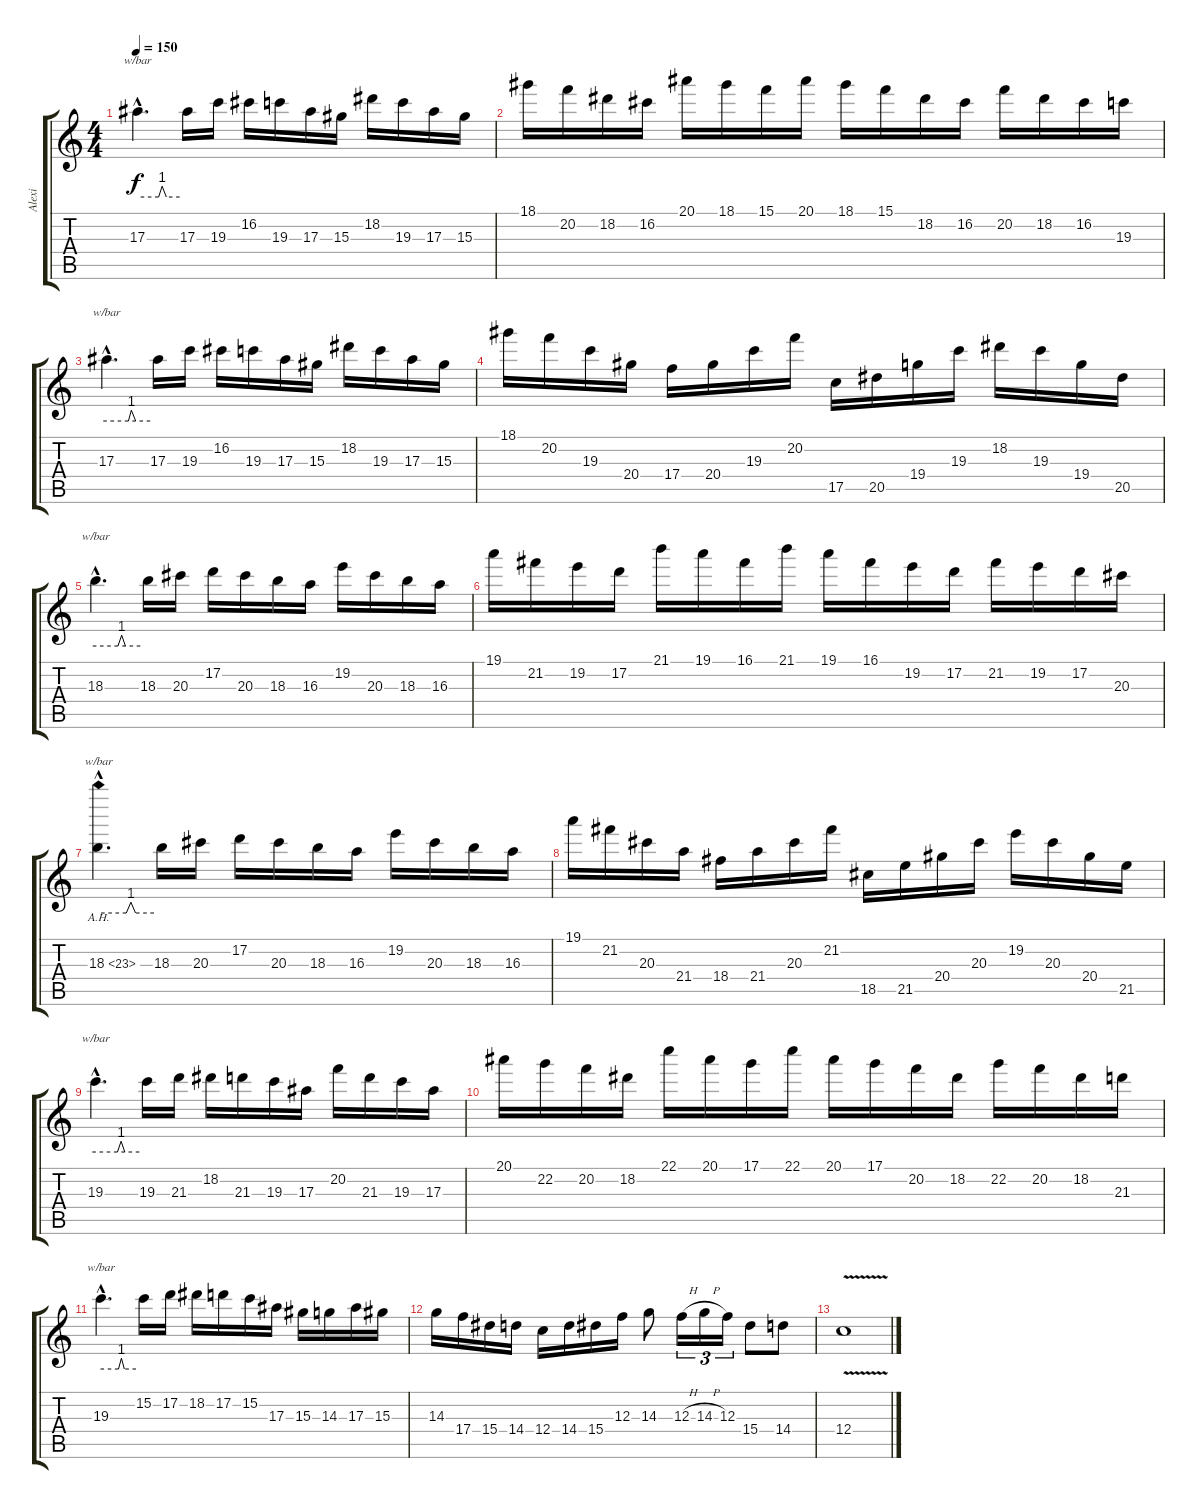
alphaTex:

\track ("Alexi" "Alexi") {instrument distortionguitar}
\staff {score tabs}
\tuning (D4 A3 F3 C3 G2 D2) {hide}
\ts (4 4)
\tempo 150
\clef g2
\ks c
17.3{hac}.4{d tbe (custom default 0 0 30 0 35 4 41 0 60 0) dy f instrument distortionguitar} 17.3.16 19.3.16 16.2.16 19.3.16 17.3.16 15.3.16 18.2.16 19.3.16 17.3.16 15.3.16 |
18.1.16 20.2.16 18.2.16 16.2.16 20.1.16 18.1.16 15.1.16 20.1.16 18.1.16 15.1.16 18.2.16 16.2.16 20.2.16 18.2.16 16.2.16 19.3.16 |
17.3{hac}.4{d tbe (custom default 0 0 30 0 34 4 40 0 60 0)} 17.3.16 19.3.16 16.2.16 19.3.16 17.3.16 15.3.16 18.2.16 19.3.16 17.3.16 15.3.16 |
18.1.16 20.2.16 19.3.16 20.4.16 17.4.16 20.4.16 19.3.16 20.2.16 17.5.16 20.5.16 19.4.16 19.3.16 18.2.16 19.3.16 19.4.16 20.5.16 |
18.3{hac}.4{d tbe (custom default 0 0 30 0 35 4 40 0 60 0)} 18.3.16 20.3.16 17.2.16 20.3.16 18.3.16 16.3.16 19.2.16 20.3.16 18.3.16 16.3.16 |
19.1.16 21.2.16 19.2.16 17.2.16 21.1.16 19.1.16 16.1.16 21.1.16 19.1.16 16.1.16 19.2.16 17.2.16 21.2.16 19.2.16 17.2.16 20.3.16 |
18.3{ah 5 hac}.4{d tbe (custom default 0 0 30 0 35 4 40 0 60 0)} 18.3.16 20.3.16 17.2.16 20.3.16 18.3.16 16.3.16 19.2.16 20.3.16 18.3.16 16.3.16 |
19.1.16 21.2.16 20.3.16 21.4.16 18.4.16 21.4.16 20.3.16 21.2.16 18.5.16 21.5.16 20.4.16 20.3.16 19.2.16 20.3.16 20.4.16 21.5.16 |
19.3{hac}.4{d tbe (custom default 0 0 30 0 35 4 40 0 60 0)} 19.3.16 21.3.16 18.2.16 21.3.16 19.3.16 17.3.16 20.2.16 21.3.16 19.3.16 17.3.16 |
20.1.16 22.2.16 20.2.16 18.2.16 22.1.16 20.1.16 17.1.16 22.1.16 20.1.16 17.1.16 20.2.16 18.2.16 22.2.16 20.2.16 18.2.16 21.3.16 |
19.3{hac}.4{d tbe (custom default 0 0 30 0 35 4 40 0 60 0)} 15.2.16 17.2.16 18.2.16 17.2.16 15.2.16 17.3.16 15.3.16 14.3.16 17.3.16 15.3.16 |
14.3.16 17.4.16 15.4.16 14.4.16 12.4.16 14.4.16 15.4.16 12.3.16 14.3.8 12.3{h}.16{tu (3 2)} 14.3{h}.16{tu (3 2)} 12.3.16{tu (3 2)} 15.4.8 14.4.8 |
12.4{v}.1
